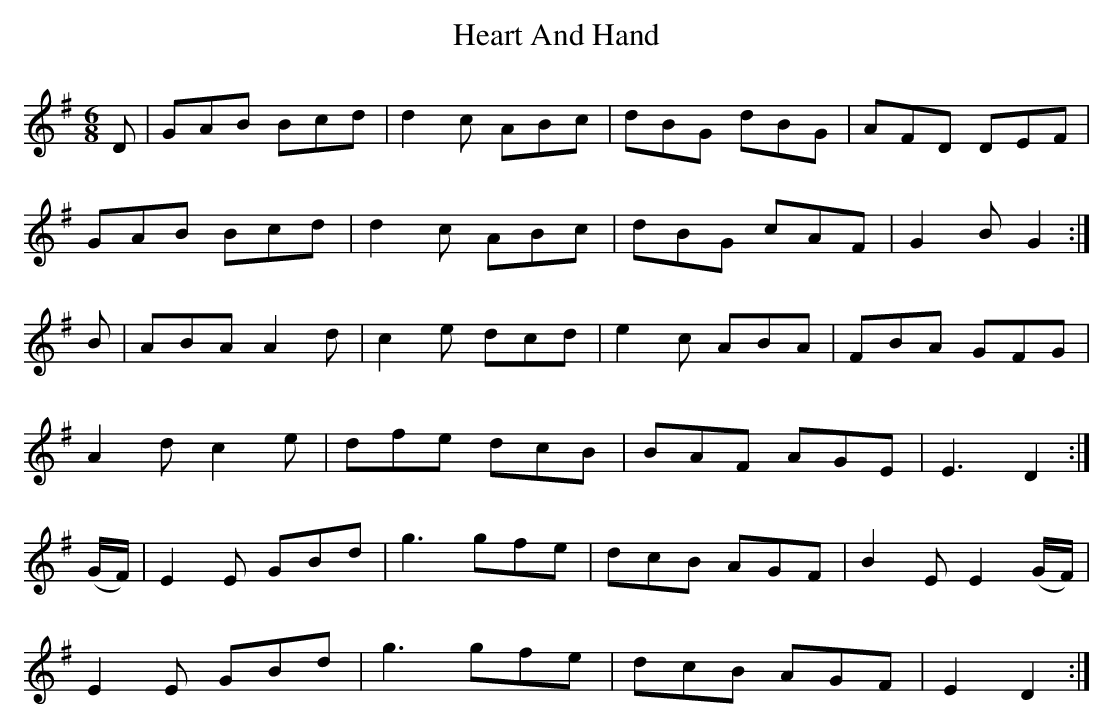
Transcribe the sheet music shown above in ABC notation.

X:1
T: Heart And Hand
M:6/8
L:1/8
K:G
   D   | GAB  Bcd  | d2 c ABc | dBG  dBG | AFD     DEF    |
         GAB  Bcd  | d2 c ABc | dBG  cAF | G2 B G2       :|
   B   | ABA  A2 d | c2 e dcd | e2 c ABA | FBA     GFG    |
         A2 d c2 e | dfe  dcB | BAF  AGE |  E3  D2       :|
(G/F/) | E2 E GBd  |  g3  gfe | dcB  AGF | B2 E E2 (G/F/) |
         E2 E GBd  |  g3  gfe | dcB  AGF |  E2  D2       :|
